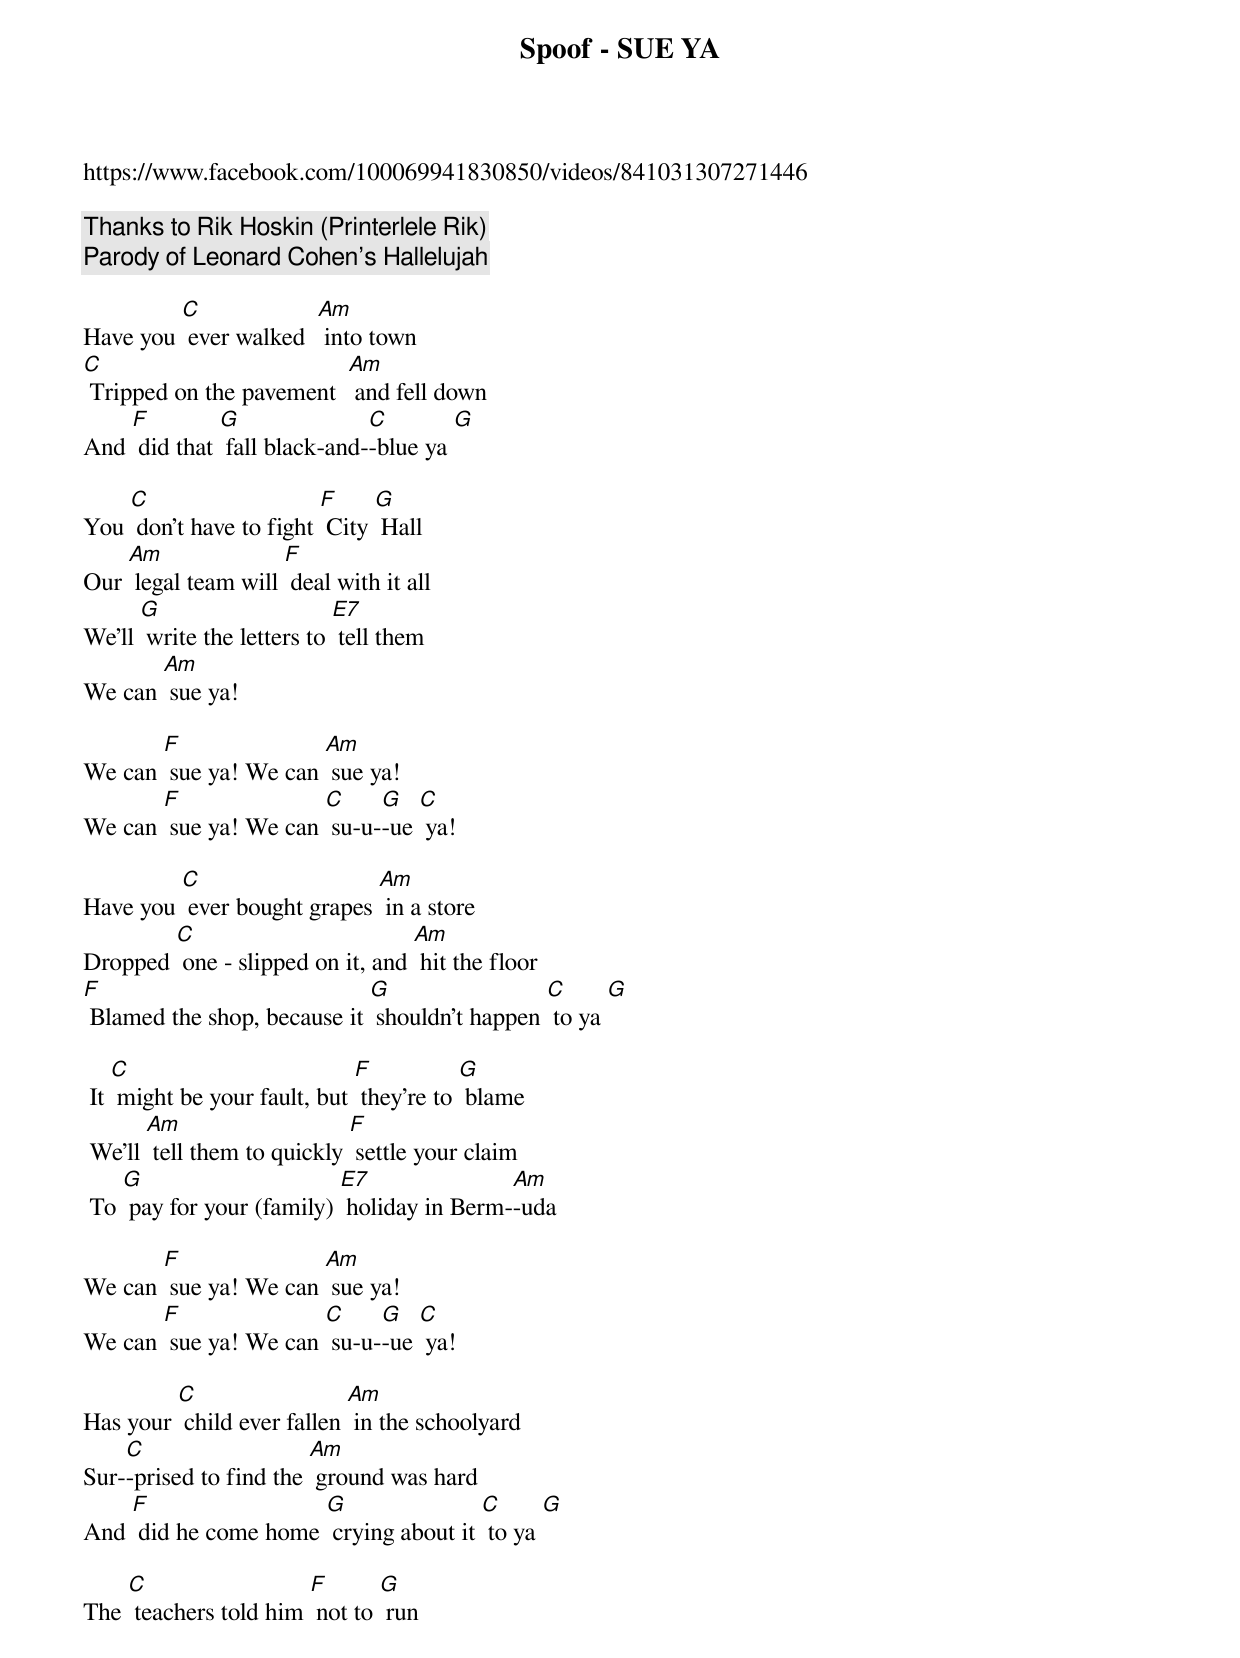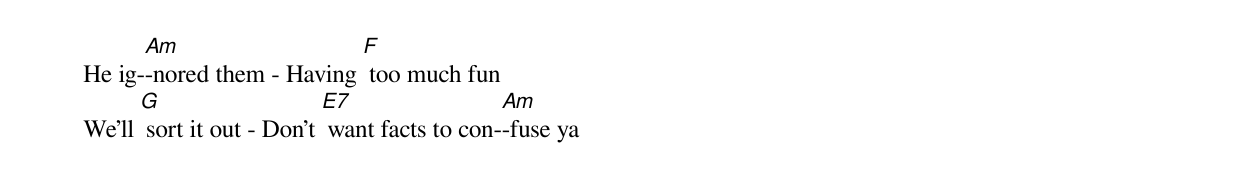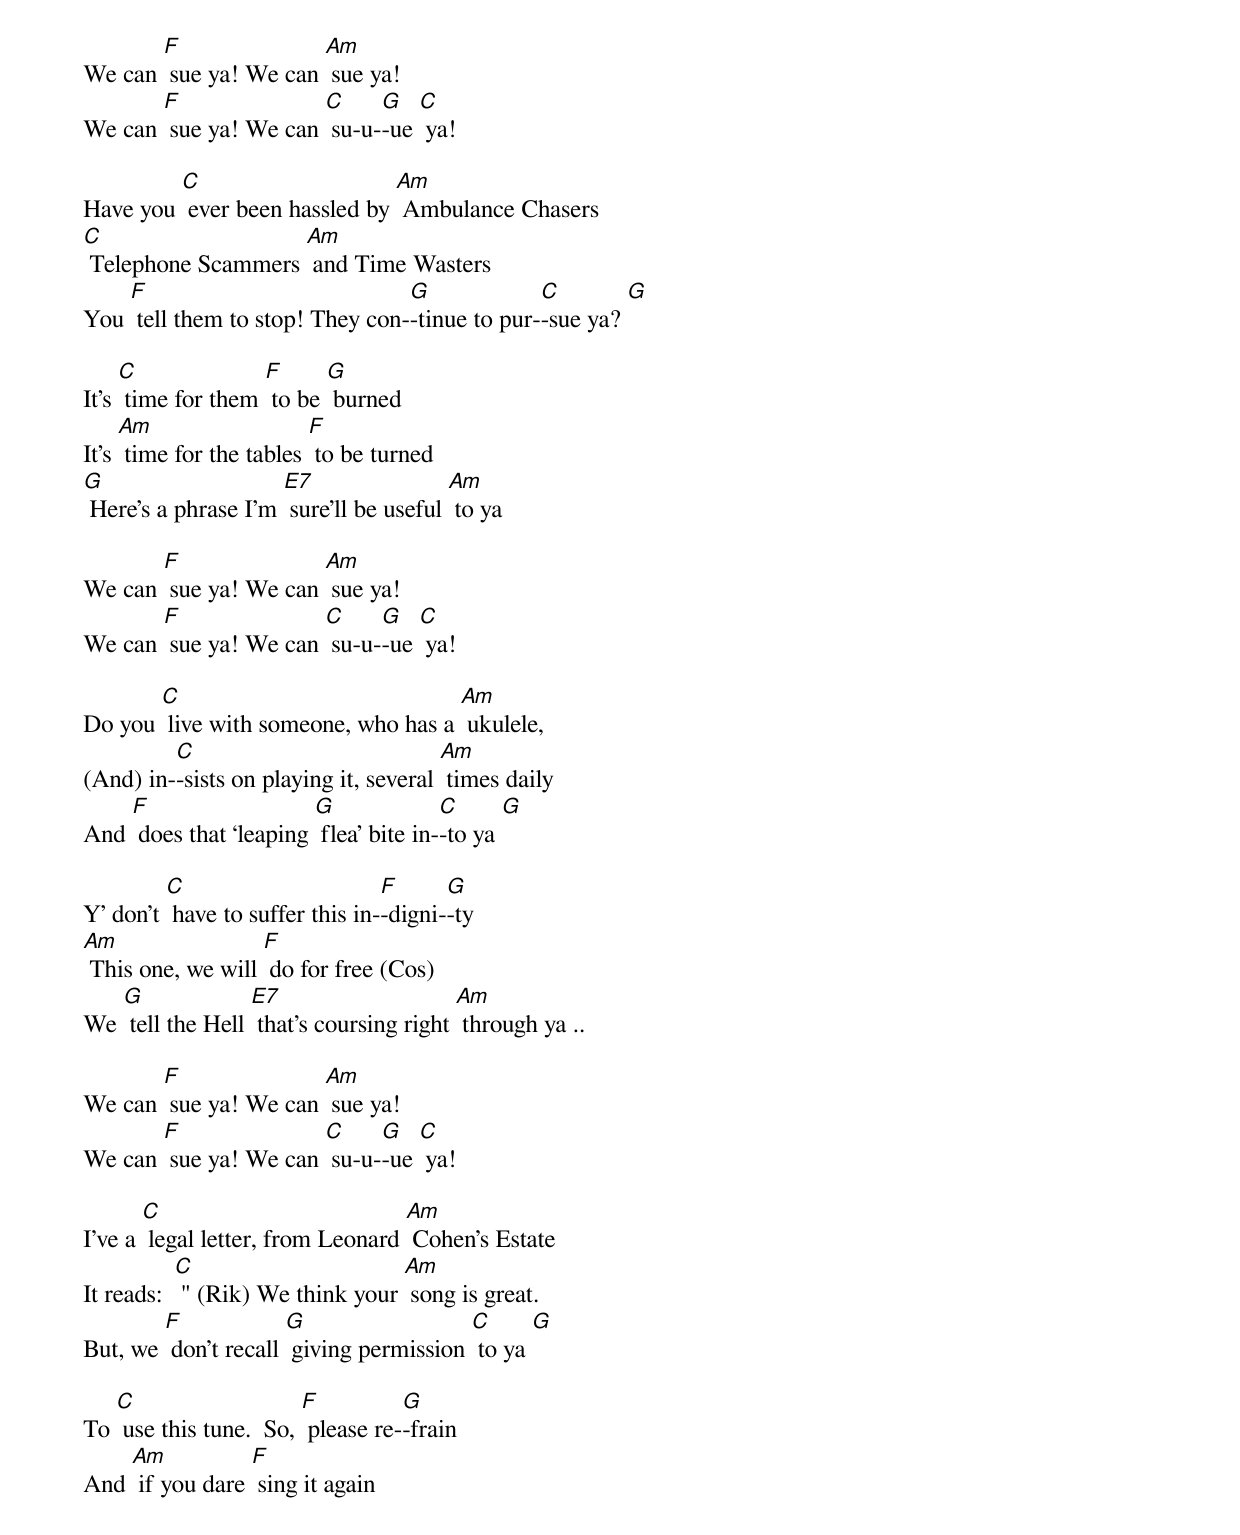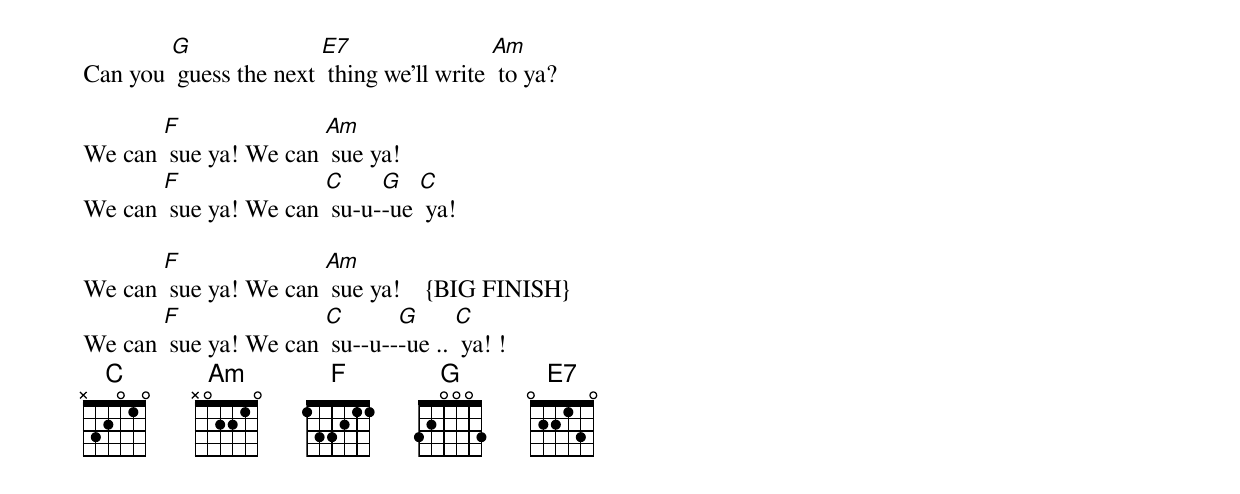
{t:Spoof - SUE YA}
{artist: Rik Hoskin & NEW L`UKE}
https://www.facebook.com/100069941830850/videos/841031307271446
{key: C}

{c:Thanks to Rik Hoskin (Printerlele Rik) }
{c:Parody of Leonard Cohen's Hallelujah}

Have you [C] ever walked  [Am] into town
[C] Tripped on the pavement  [Am] and fell down
And [F] did that [G] fall black-and-[C]-blue ya [G]

You [C] don’t have to fight [F] City [G] Hall
Our [Am] legal team will [F] deal with it all
We’ll [G] write the letters to [E7] tell them
We can [Am] sue ya!

We can [F] sue ya! We can [Am] sue ya!
We can [F] sue ya! We can [C] su-u-[G]-ue [C] ya!

Have you [C] ever bought grapes [Am] in a store
Dropped [C] one - slipped on it, and [Am] hit the floor
[F] Blamed the shop, because it [G] shouldn’t happen [C] to ya [G]

 It [C] might be your fault, but [F] they’re to [G] blame
 We’ll [Am] tell them to quickly [F] settle your claim
 To [G] pay for your (family) [E7] holiday in Berm-[Am]-uda

{ We’ll write.. }
We can [F] sue ya! We can [Am] sue ya!
We can [F] sue ya! We can [C] su-u-[G]-ue [C] ya!

Has your [C] child ever fallen [Am] in the schoolyard
Sur-[C]-prised to find the [Am] ground was hard
And [F] did he come home [G] crying about it [C] to ya [G]

The [C] teachers told him [F] not to [G] run
He ig-[Am]-nored them - Having [F] too much fun
We’ll [G] sort it out - Don’t [E7] want facts to con-[Am]-fuse ya
{np}

{ We’ll say.. }
We can [F] sue ya! We can [Am] sue ya!
We can [F] sue ya! We can [C] su-u-[G]-ue [C] ya!

Have you [C] ever been hassled by [Am] Ambulance Chasers
[C] Telephone Scammers [Am] and Time Wasters
You [F] tell them to stop! They con-[G]-tinue to pur-[C]-sue ya? [G]

It’s [C] time for them [F] to be [G] burned
It’s [Am] time for the tables [F] to be turned
[G] Here’s a phrase I’m [E7] sure’ll be useful [Am] to ya

We can [F] sue ya! We can [Am] sue ya!
We can [F] sue ya! We can [C] su-u-[G]-ue [C] ya!

Do you [C] live with someone, who has a [Am] ukulele,
(And) in-[C]-sists on playing it, several [Am] times daily
And [F] does that ‘leaping [G] flea’ bite in-[C]-to ya [G]

Y’ don’t [C] have to suffer this in-[F]-digni-[G]-ty
[Am] This one, we will [F] do for free (Cos)
We [G] tell the Hell [E7] that’s coursing right [Am] through ya ..

{ We’ll WRITE IN STONE..}
We can [F] sue ya! We can [Am] sue ya!
We can [F] sue ya! We can [C] su-u-[G]-ue [C] ya!

{ What’s This !? }
I’ve a [C] legal letter, from Leonard [Am] Cohen’s Estate
It reads:  [C] " (Rik) We think your [Am] song is great.
But, we [F] don’t recall [G] giving permission [C] to ya [G]

To [C] use this tune.  So, [F] please re-[G]-frain
And [Am] if you dare [F] sing it again
Can you [G] guess the next [E7] thing we’ll write [Am] to ya?

{ ’Cos .. }
We can [F] sue ya! We can [Am] sue ya!
We can [F] sue ya! We can [C] su-u-[G]-ue [C] ya!

We can [F] sue ya! We can [Am] sue ya!    {BIG FINISH}
We can [F] sue ya! We can [C] su--u--[G]-ue .. [C] ya! !
